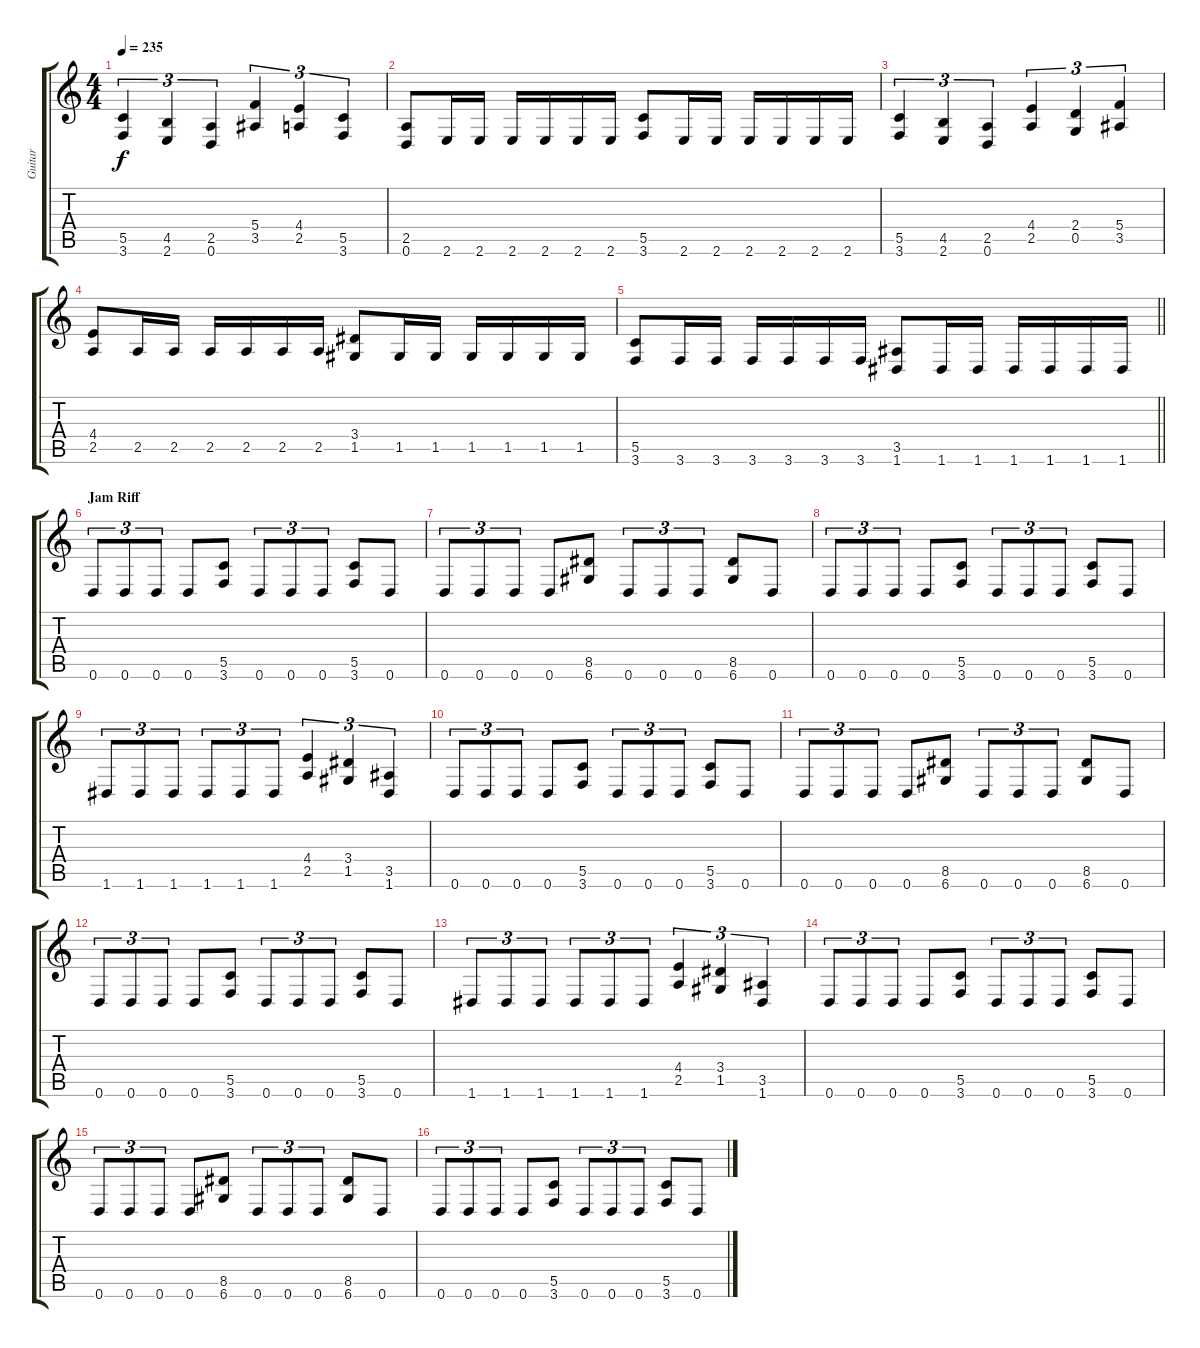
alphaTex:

\track ("Guitar" "Guitar") {instrument distortionguitar}
\staff {score tabs}
\tuning (D4 A3 F3 C3 G2 D2) {hide}
\ts (4 4)
\tempo 235
\clef g2
\ks c
(5.5 3.6).4{tu (3 2) dy f} (4.5 2.6).4{tu (3 2)} (2.5 0.6).4{tu (3 2)} (5.4 3.5).4{tu (3 2)} (4.4 2.5).4{tu (3 2)} (5.5 3.6).4{tu (3 2)} |
(2.5 0.6).8 2.6.16 2.6.16 2.6.16 2.6.16 2.6.16 2.6.16 (5.5 3.6).8 2.6.16 2.6.16 2.6.16 2.6.16 2.6.16 2.6.16 |
(5.5 3.6).4{tu (3 2)} (4.5 2.6).4{tu (3 2)} (2.5 0.6).4{tu (3 2)} (4.4 2.5).4{tu (3 2)} (2.4 0.5).4{tu (3 2)} (5.4 3.5).4{tu (3 2)} |
(4.4 2.5).8 2.5.16 2.5.16 2.5.16 2.5.16 2.5.16 2.5.16 (3.4 1.5).8 1.5.16 1.5.16 1.5.16 1.5.16 1.5.16 1.5.16 |
\barLineRight lightlight
(5.5 3.6).8 3.6.16 3.6.16 3.6.16 3.6.16 3.6.16 3.6.16 (3.5 1.6).8 1.6.16 1.6.16 1.6.16 1.6.16 1.6.16 1.6.16 |
\section ("" "Jam Riff")
0.6.8{tu (3 2)} 0.6.8{tu (3 2)} 0.6.8{tu (3 2)} 0.6.8 (5.5 3.6).8 0.6.8{tu (3 2)} 0.6.8{tu (3 2)} 0.6.8{tu (3 2)} (5.5 3.6).8 0.6.8 |
0.6.8{tu (3 2)} 0.6.8{tu (3 2)} 0.6.8{tu (3 2)} 0.6.8 (8.5 6.6).8 0.6.8{tu (3 2)} 0.6.8{tu (3 2)} 0.6.8{tu (3 2)} (8.5 6.6).8 0.6.8 |
0.6.8{tu (3 2)} 0.6.8{tu (3 2)} 0.6.8{tu (3 2)} 0.6.8 (5.5 3.6).8 0.6.8{tu (3 2)} 0.6.8{tu (3 2)} 0.6.8{tu (3 2)} (5.5 3.6).8 0.6.8 |
1.6.8{tu (3 2)} 1.6.8{tu (3 2)} 1.6.8{tu (3 2)} 1.6.8{tu (3 2)} 1.6.8{tu (3 2)} 1.6.8{tu (3 2)} (4.4 2.5).4{tu (3 2)} (3.4 1.5).4{tu (3 2)} (3.5 1.6).4{tu (3 2)} |
0.6.8{tu (3 2)} 0.6.8{tu (3 2)} 0.6.8{tu (3 2)} 0.6.8 (5.5 3.6).8 0.6.8{tu (3 2)} 0.6.8{tu (3 2)} 0.6.8{tu (3 2)} (5.5 3.6).8 0.6.8 |
0.6.8{tu (3 2)} 0.6.8{tu (3 2)} 0.6.8{tu (3 2)} 0.6.8 (8.5 6.6).8 0.6.8{tu (3 2)} 0.6.8{tu (3 2)} 0.6.8{tu (3 2)} (8.5 6.6).8 0.6.8 |
0.6.8{tu (3 2)} 0.6.8{tu (3 2)} 0.6.8{tu (3 2)} 0.6.8 (5.5 3.6).8 0.6.8{tu (3 2)} 0.6.8{tu (3 2)} 0.6.8{tu (3 2)} (5.5 3.6).8 0.6.8 |
1.6.8{tu (3 2)} 1.6.8{tu (3 2)} 1.6.8{tu (3 2)} 1.6.8{tu (3 2)} 1.6.8{tu (3 2)} 1.6.8{tu (3 2)} (4.4 2.5).4{tu (3 2)} (3.4 1.5).4{tu (3 2)} (3.5 1.6).4{tu (3 2)} |
0.6.8{tu (3 2)} 0.6.8{tu (3 2)} 0.6.8{tu (3 2)} 0.6.8 (5.5 3.6).8 0.6.8{tu (3 2)} 0.6.8{tu (3 2)} 0.6.8{tu (3 2)} (5.5 3.6).8 0.6.8 |
0.6.8{tu (3 2)} 0.6.8{tu (3 2)} 0.6.8{tu (3 2)} 0.6.8 (8.5 6.6).8 0.6.8{tu (3 2)} 0.6.8{tu (3 2)} 0.6.8{tu (3 2)} (8.5 6.6).8 0.6.8 |
0.6.8{tu (3 2)} 0.6.8{tu (3 2)} 0.6.8{tu (3 2)} 0.6.8 (5.5 3.6).8 0.6.8{tu (3 2)} 0.6.8{tu (3 2)} 0.6.8{tu (3 2)} (5.5 3.6).8 0.6.8
